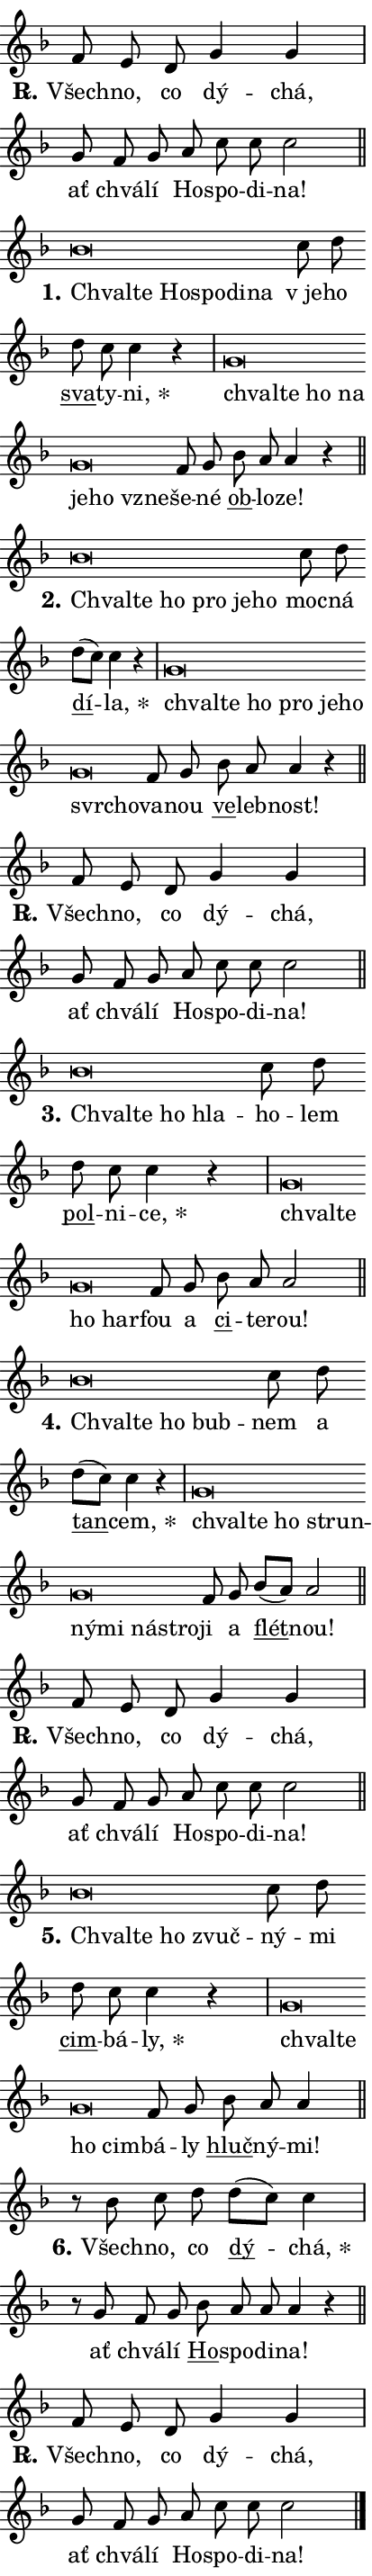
\version "2.24.0"
\header { tagline = "" }
\paper {
  indent = 0\cm
  top-margin = 0\cm
  right-margin = 0.13\cm % to fit lyric hyphens
  bottom-margin = 0\cm
  left-margin = 0\cm
  paper-width = 7\cm
  page-breaking = #ly:one-page-breaking
  system-system-spacing.basic-distance = #11
  score-system-spacing.basic-distance = #11
  ragged-last = ##f
}


%% Author: Thomas Morley
%% https://lists.gnu.org/archive/html/lilypond-user/2020-05/msg00002.html
#(define (line-position grob)
"Returns position of @var[grob} in current system:
   @code{'start}, if at first time-step
   @code{'end}, if at last time-step
   @code{'middle} otherwise
"
  (let* ((col (ly:item-get-column grob))
         (ln (ly:grob-object col 'left-neighbor))
         (rn (ly:grob-object col 'right-neighbor))
         (col-to-check-left (if (ly:grob? ln) ln col))
         (col-to-check-right (if (ly:grob? rn) rn col))
         (break-dir-left
           (and
             (ly:grob-property col-to-check-left 'non-musical #f)
             (ly:item-break-dir col-to-check-left)))
         (break-dir-right
           (and
             (ly:grob-property col-to-check-right 'non-musical #f)
             (ly:item-break-dir col-to-check-right))))
        (cond ((eqv? 1 break-dir-left) 'start)
              ((eqv? -1 break-dir-right) 'end)
              (else 'middle))))

#(define (tranparent-at-line-position vctor)
  (lambda (grob)
  "Relying on @code{line-position} select the relevant enry from @var{vctor}.
Used to determine transparency,"
    (case (line-position grob)
      ((end) (not (vector-ref vctor 0)))
      ((middle) (not (vector-ref vctor 1)))
      ((start) (not (vector-ref vctor 2))))))

noteHeadBreakVisibility =
#(define-music-function (break-visibility)(vector?)
"Makes @code{NoteHead}s transparent relying on @var{break-visibility}"
#{
  \override NoteHead.transparent =
    #(tranparent-at-line-position break-visibility)
#})

#(define delete-ledgers-for-transparent-note-heads
  (lambda (grob)
    "Reads whether a @code{NoteHead} is transparent.
If so this @code{NoteHead} is removed from @code{'note-heads} from
@var{grob}, which is supposed to be @code{LedgerLineSpanner}.
As a result ledgers are not printed for this @code{NoteHead}"
    (let* ((nhds-array (ly:grob-object grob 'note-heads))
           (nhds-list
             (if (ly:grob-array? nhds-array)
                 (ly:grob-array->list nhds-array)
                 '()))
           ;; Relies on the transparent-property being done before
           ;; Staff.LedgerLineSpanner.after-line-breaking is executed.
           ;; This is fragile ...
           (to-keep
             (remove
               (lambda (nhd)
                 (ly:grob-property nhd 'transparent #f))
               nhds-list)))
      ;; TODO find a better method to iterate over grob-arrays, similiar
      ;; to filter/remove etc for lists
      ;; For now rebuilt from scratch
      (set! (ly:grob-object grob 'note-heads)  '())
      (for-each
        (lambda (nhd)
          (ly:pointer-group-interface::add-grob grob 'note-heads nhd))
        to-keep))))

squashNotes = {
  \override NoteHead.X-extent = #'(-0.2 . 0.2)
  \override NoteHead.Y-extent = #'(-0.75 . 0)
  \override NoteHead.stencil =
    #(lambda (grob)
       (let ((pos (ly:grob-property grob 'staff-position)))
         (begin
           (if (< pos -7) (display "ERROR: Lower brevis then expected\n") (display "OK: Expected brevis position\n"))
           (if (<= pos -6) ly:text-interface::print ly:note-head::print))))
}
unSquashNotes = {
  \revert NoteHead.X-extent
  \revert NoteHead.Y-extent
  \revert NoteHead.stencil
}

hideNotes = \noteHeadBreakVisibility #begin-of-line-visible
unHideNotes = \noteHeadBreakVisibility #all-visible

% work-around for resetting accidentals
% https://lilypond.org/doc/v2.23/Documentation/notation/displaying-rhythms#unmetered-music
cadenzaMeasure = {
  \cadenzaOff
  \partial 1024 s1024
  \cadenzaOn
}

#(define-markup-command (accent layout props text) (markup?)
  "Underline accented syllable"
  (interpret-markup layout props
    #{\markup \override #'(offset . 4.3) \underline { #text }#}))

responsum = \markup \concat {
  "R" \hspace #-1.05 \path #0.1 #'((moveto 0 0.07) (lineto 0.9 0.8)) \hspace #0.05 "."
}

spaceSize = #0.6828661417322834 % exact space size for TeX Gyre Schola

\layout {
  \context {
    \Staff
    \remove "Time_signature_engraver"
    \override LedgerLineSpanner.after-line-breaking = #delete-ledgers-for-transparent-note-heads
  }
  \context {
    \Lyrics {
      \override LyricSpace.minimum-distance = \spaceSize
      \override LyricText.font-name = #"TeX Gyre Schola"
      \override LyricText.font-size = 1
      \override StanzaNumber.font-name = #"TeX Gyre Schola Bold"
      \override StanzaNumber.font-size = 1
    }
  }
  \context {
    \Score 
    \override NoteHead.text =
      #(lambda (grob) 
        (let ((pos (ly:grob-property grob 'staff-position)))
          #{\markup {
            \combine
              \halign #-0.55 \raise #(if (= pos -6) 0 0.5) \override #'(thickness . 2) \draw-line #'(3.2 . 0)
              \musicglyph "noteheads.sM1"
          }#}))
  }
}

% magnetic-lyrics.ily
%
%   written by
%     Jean Abou Samra <jean@abou-samra.fr>
%     Werner Lemberg <wl@gnu.org>
%
%   adapted by
%     Jiri Hon <jiri.hon@gmail.com>
%
% Version 2022-Apr-15

% https://www.mail-archive.com/lilypond-user@gnu.org/msg149350.html

#(define (Left_hyphen_pointer_engraver context)
   "Collect syllable-hyphen-syllable occurrences in lyrics and store
them in properties.  This engraver only looks to the left.  For
example, if the lyrics input is @code{foo -- bar}, it does the
following.

@itemize @bullet
@item
Set the @code{text} property of the @code{LyricHyphen} grob between
@q{foo} and @q{bar} to @code{foo}.

@item
Set the @code{left-hyphen} property of the @code{LyricText} grob with
text @q{foo} to the @code{LyricHyphen} grob between @q{foo} and
@q{bar}.
@end itemize

Use this auxiliary engraver in combination with the
@code{lyric-@/text::@/apply-@/magnetic-@/offset!} hook."
   (let ((hyphen #f)
         (text #f))
     (make-engraver
      (acknowledgers
       ((lyric-syllable-interface engraver grob source-engraver)
        (set! text grob)))
      (end-acknowledgers
       ((lyric-hyphen-interface engraver grob source-engraver)
        ;(when (not (grob::has-interface grob 'lyric-space-interface))
          (set! hyphen grob)));)
      ((stop-translation-timestep engraver)
       (when (and text hyphen)
         (ly:grob-set-object! text 'left-hyphen hyphen))
       (set! text #f)
       (set! hyphen #f)))))

#(define (lyric-text::apply-magnetic-offset! grob)
   "If the space between two syllables is less than the value in
property @code{LyricText@/.details@/.squash-threshold}, move the right
syllable to the left so that it gets concatenated with the left
syllable.

Use this function as a hook for
@code{LyricText@/.after-@/line-@/breaking} if the
@code{Left_@/hyphen_@/pointer_@/engraver} is active."
   (let ((hyphen (ly:grob-object grob 'left-hyphen #f)))
     (when hyphen
       (let ((left-text (ly:spanner-bound hyphen LEFT)))
         (when (grob::has-interface left-text 'lyric-syllable-interface)
           (let* ((common (ly:grob-common-refpoint grob left-text X))
                  (this-x-ext (ly:grob-extent grob common X))
                  (left-x-ext
                   (begin
                     ;; Trigger magnetism for left-text.
                     (ly:grob-property left-text 'after-line-breaking)
                     (ly:grob-extent left-text common X)))
                  ;; `delta` is the gap width between two syllables.
                  (delta (- (interval-start this-x-ext)
                            (interval-end left-x-ext)))
                  (details (ly:grob-property grob 'details))
                  (threshold (assoc-get 'squash-threshold details 0.2)))
             (when (< delta threshold)
               (let* (;; We have to manipulate the input text so that
                      ;; ligatures crossing syllable boundaries are not
                      ;; disabled.  For languages based on the Latin
                      ;; script this is essentially a beautification.
                      ;; However, for non-Western scripts it can be a
                      ;; necessity.
                      (lt (ly:grob-property left-text 'text))
                      (rt (ly:grob-property grob 'text))
                      (is-space (grob::has-interface hyphen 'lyric-space-interface))
                      (space (if is-space " " ""))
                      (extra-delta (if is-space spaceSize 0))
                      ;; Append new syllable.
                      (ltrt-space (if (and (string? lt) (string? rt))
                                (string-append lt space rt)
                                (make-concat-markup (list lt space rt))))
                      ;; Right-align `ltrt` to the right side.
                      (ltrt-space-markup (grob-interpret-markup
                               grob
                               (make-translate-markup
                                (cons (interval-length this-x-ext) 0)
                                (make-right-align-markup ltrt-space)))))
                 (begin
                   ;; Don't print `left-text`.
                   (ly:grob-set-property! left-text 'stencil #f)
                   ;; Set text and stencil (which holds all collected
                   ;; syllables so far) and shift it to the left.
                   (ly:grob-set-property! grob 'text ltrt-space)
                   (ly:grob-set-property! grob 'stencil ltrt-space-markup)
                   (ly:grob-translate-axis! grob (- (- delta extra-delta)) X))))))))))


#(define (lyric-hyphen::displace-bounds-first grob)
   ;; Make very sure this callback isn't triggered too early.
   (let ((left (ly:spanner-bound grob LEFT))
         (right (ly:spanner-bound grob RIGHT)))
     (ly:grob-property left 'after-line-breaking)
     (ly:grob-property right 'after-line-breaking)
     (ly:lyric-hyphen::print grob)))

squashThreshold = #0.4

\layout {
  \context {
    \Lyrics
    \consists #Left_hyphen_pointer_engraver
    \override LyricText.after-line-breaking =
      #lyric-text::apply-magnetic-offset!
    \override LyricHyphen.stencil = #lyric-hyphen::displace-bounds-first
    \override LyricText.details.squash-threshold = \squashThreshold
    \override LyricHyphen.minimum-distance = 0
    \override LyricHyphen.minimum-length = \squashThreshold
  }
}

squashText = \override LyricText.details.squash-threshold = 9999
unSquashText = \override LyricText.details.squash-threshold = \squashThreshold

leftText = \override LyricText.self-alignment-X = #LEFT
unLeftText = \revert LyricText.self-alignment-X

starOffset = #(lambda (grob) 
                (let ((x_offset (ly:self-alignment-interface::aligned-on-x-parent grob)))
                  (if (= x_offset 0) 0 (+ x_offset 1.2))))

star = #(define-music-function (syllable)(string?)
"Append star separator at the end of a syllable"
#{
  \once \override LyricText.X-offset = #starOffset
  \lyricmode { \markup {
    #syllable
    \override #'((font-name . "TeX Gyre Schola Bold")) \hspace #0.2 \lower #0.65 \larger "*"
  } }
#})

starAccent = #(define-music-function (syllable)(string?)
"Append star separator at the end of a syllable and make accent"
#{
  \once \override LyricText.X-offset = #starOffset
  \lyricmode { \markup {
    \accent #syllable
    \override #'((font-name . "TeX Gyre Schola Bold")) \hspace #0.2 \lower #0.65 \larger "*"
  } }
#})

breath = #(define-music-function (syllable)(string?)
"Append breathing indicator at the end of a syllable"
#{
  \lyricmode { \markup { #syllable "+" } }
#})

optionalBreath = #(define-music-function (syllable)(string?)
"Append optional breathing indicator at the end of a syllable"
#{
  \lyricmode { \markup { #syllable "(+)" } }
#})


\score {
    <<
        \new Voice = "melody" { \cadenzaOn \key f \major \relative { f'8 e d g4 g \cadenzaMeasure \bar "|" g8 f g a c c c2 \cadenzaMeasure \bar "||" \break } }
        \new Lyrics \lyricsto "melody" { \lyricmode { \set stanza = \responsum
Všech -- no, co dý -- chá, ať chvá -- lí Ho -- spo -- di -- na! } }
    >>
    \layout {}
}

\score {
    <<
        \new Voice = "melody" { \cadenzaOn \key f \major \relative { \squashNotes bes'\breve*1/16 \hideNotes \breve*1/16 \bar "" \breve*1/16 \bar "" \breve*1/16 \bar "" \breve*1/16 \breve*1/16 \bar "" \unHideNotes \unSquashNotes c8 d \bar "" d c c4 r \cadenzaMeasure \bar "|" \squashNotes g\breve*1/16 \hideNotes \breve*1/16 \bar "" \breve*1/16 \bar "" \breve*1/16 \bar "" \breve*1/16 \bar "" \breve*1/16 \breve*1/16 \bar "" \unHideNotes \unSquashNotes f8 g \bar "" bes a a4 r \cadenzaMeasure \bar "||" \break } }
        \new Lyrics \lyricsto "melody" { \lyricmode { \set stanza = "1."
\leftText Chval -- \squashText te Ho -- spo -- di -- na \unLeftText \unSquashText "v je" -- ho \markup \accent sva -- ty -- \star ni, \leftText chval -- \squashText te ho na je -- ho vzne -- \unLeftText \unSquashText še -- né \markup \accent ob -- lo -- ze! } }
    >>
    \layout {}
}

\score {
    <<
        \new Voice = "melody" { \cadenzaOn \key f \major \relative { \squashNotes bes'\breve*1/16 \hideNotes \breve*1/16 \bar "" \breve*1/16 \bar "" \breve*1/16 \bar "" \breve*1/16 \breve*1/16 \bar "" \unHideNotes \unSquashNotes c8 d \bar "" d[( c)] c4 r \cadenzaMeasure \bar "|" \squashNotes g\breve*1/16 \hideNotes \breve*1/16 \bar "" \breve*1/16 \bar "" \breve*1/16 \bar "" \breve*1/16 \bar "" \breve*1/16 \bar "" \breve*1/16 \breve*1/16 \bar "" \unHideNotes \unSquashNotes f8 g \bar "" bes a a4 r \cadenzaMeasure \bar "||" \break } }
        \new Lyrics \lyricsto "melody" { \lyricmode { \set stanza = "2."
\leftText Chval -- \squashText te ho pro je -- ho \unLeftText \unSquashText moc -- ná \markup \accent dí -- \star la, \leftText chval -- \squashText te ho pro je -- ho svr -- cho -- \unLeftText \unSquashText va -- nou \markup \accent ve -- leb -- nost! } }
    >>
    \layout {}
}

\score {
    <<
        \new Voice = "melody" { \cadenzaOn \key f \major \relative { f'8 e d g4 g \cadenzaMeasure \bar "|" g8 f g a c c c2 \cadenzaMeasure \bar "||" \break } }
        \new Lyrics \lyricsto "melody" { \lyricmode { \set stanza = \responsum
Všech -- no, co dý -- chá, ať chvá -- lí Ho -- spo -- di -- na! } }
    >>
    \layout {}
}

\score {
    <<
        \new Voice = "melody" { \cadenzaOn \key f \major \relative { \squashNotes bes'\breve*1/16 \hideNotes \breve*1/16 \bar "" \breve*1/16 \breve*1/16 \bar "" \unHideNotes \unSquashNotes c8 d \bar "" d c c4 r \cadenzaMeasure \bar "|" \squashNotes g\breve*1/16 \hideNotes \breve*1/16 \bar "" \breve*1/16 \breve*1/16 \bar "" \unHideNotes \unSquashNotes f8 g \bar "" bes a a2 \cadenzaMeasure \bar "||" \break } }
        \new Lyrics \lyricsto "melody" { \lyricmode { \set stanza = "3."
\leftText Chval -- \squashText te ho hla -- \unLeftText \unSquashText ho -- lem \markup \accent pol -- ni -- \star ce, \leftText chval -- \squashText te ho har -- \unLeftText \unSquashText fou a \markup \accent ci -- te -- rou! } }
    >>
    \layout {}
}

\score {
    <<
        \new Voice = "melody" { \cadenzaOn \key f \major \relative { \squashNotes bes'\breve*1/16 \hideNotes \breve*1/16 \bar "" \breve*1/16 \breve*1/16 \bar "" \unHideNotes \unSquashNotes c8 d \bar "" d[( c)] c4 r \cadenzaMeasure \bar "|" \squashNotes g\breve*1/16 \hideNotes \breve*1/16 \bar "" \breve*1/16 \bar "" \breve*1/16 \bar "" \breve*1/16 \bar "" \breve*1/16 \bar "" \breve*1/16 \breve*1/16 \bar "" \unHideNotes \unSquashNotes f8 g \bar "" bes[( a)] a2 \cadenzaMeasure \bar "||" \break } }
        \new Lyrics \lyricsto "melody" { \lyricmode { \set stanza = "4."
\leftText Chval -- \squashText te ho bub -- \unLeftText \unSquashText nem a \markup \accent tan -- \star cem, \leftText chval -- \squashText te ho strun -- ný -- mi ná -- stro -- \unLeftText \unSquashText ji a \markup \accent flét -- nou! } }
    >>
    \layout {}
}

\score {
    <<
        \new Voice = "melody" { \cadenzaOn \key f \major \relative { f'8 e d g4 g \cadenzaMeasure \bar "|" g8 f g a c c c2 \cadenzaMeasure \bar "||" \break } }
        \new Lyrics \lyricsto "melody" { \lyricmode { \set stanza = \responsum
Všech -- no, co dý -- chá, ať chvá -- lí Ho -- spo -- di -- na! } }
    >>
    \layout {}
}

\score {
    <<
        \new Voice = "melody" { \cadenzaOn \key f \major \relative { \squashNotes bes'\breve*1/16 \hideNotes \breve*1/16 \bar "" \breve*1/16 \breve*1/16 \bar "" \unHideNotes \unSquashNotes c8 d \bar "" d c c4 r \cadenzaMeasure \bar "|" \squashNotes g\breve*1/16 \hideNotes \breve*1/16 \bar "" \breve*1/16 \breve*1/16 \bar "" \unHideNotes \unSquashNotes f8 g \bar "" bes a a4 \cadenzaMeasure \bar "||" \break } }
        \new Lyrics \lyricsto "melody" { \lyricmode { \set stanza = "5."
\leftText Chval -- \squashText te ho zvuč -- \unLeftText \unSquashText ný -- mi \markup \accent cim -- bá -- \star ly, \leftText chval -- \squashText te ho cim -- \unLeftText \unSquashText bá -- ly \markup \accent hluč -- ný -- mi! } }
    >>
    \layout {}
}

\score {
    <<
        \new Voice = "melody" { \cadenzaOn \key f \major \relative { r8 bes' c8 d \bar "" d[( c)] c4 \cadenzaMeasure \bar "|" r8 g8 f8 g \bar "" bes a a a4 r \cadenzaMeasure \bar "||" \break } }
        \new Lyrics \lyricsto "melody" { \lyricmode { \set stanza = "6."
Všech -- no, co \markup \accent dý -- \star chá, ať chvá -- lí \markup \accent Ho -- spo -- di -- na! } }
    >>
    \layout {}
}

\score {
    <<
        \new Voice = "melody" { \cadenzaOn \key f \major \relative { f'8 e d g4 g \cadenzaMeasure \bar "|" g8 f g a c c c2 \cadenzaMeasure \bar "||" \break } \bar "|." }
        \new Lyrics \lyricsto "melody" { \lyricmode { \set stanza = \responsum
Všech -- no, co dý -- chá, ať chvá -- lí Ho -- spo -- di -- na! } }
    >>
    \layout {}
}
